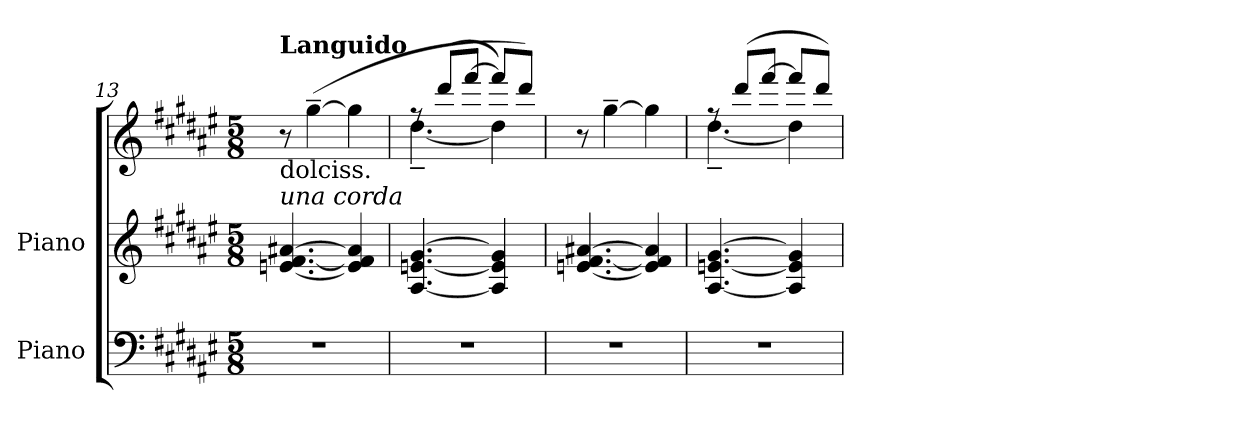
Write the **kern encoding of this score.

**kern	**kern	**kern
*part2	*part1	*part1
*staff3	*staff2	*staff1
*I"Piano	*I"Piano	*
*I'Pno	*I'Pno	*
!!LO:PB:g=z
*clefF4	*clefG2	*clefG2
*k[f#c#g#d#a#e#]	*k[f#c#g#d#a#e#]	*k[f#c#g#d#a#e#]
*M5/8	*M5/8	*M5/8
=13	=13	=13
!	!	!LO:TX:b:t=dolciss.
!	!	!LO:TX:a:B:t=Languido
!	!LO:TX:a:i:t=una corda	!
8%5r	[4.en/ [4.f#/ [4.a#X/	8r
.	.	([4gg#~\
.	4e/] 4f#/] 4a#/]	4gg#\]
=14	=14	=14
*	*	*^
8%5r	[4.A#/ [4.en/ [4.g#/	8rff	[4.dd#~\
.	.	(8ddd#/L	.
.	.	[8fff#/J	.
.	4A#/] 4e/] 4g#/]	8fff#/L]	4dd#\])
.	.	8ddd#/J)	.
*	*	*v	*v
=15	=15	=15
8%5r	[4.en/ [4.f#/ [4.a#X/	8r
.	.	[4gg#~\
.	4e/] 4f#/] 4a#/]	4gg#\]
=16	=16	=16
*	*	*^
8%5r	[4.A#/ [4.en/ [4.g#/	8rff	[4.dd#~\
.	.	(8ddd#/L	.
.	.	[8fff#/J	.
.	4A#/] 4e/] 4g#/]	8fff#/L]	4dd#\]
.	.	8ddd#/J)	.
*	*	*v	*v
=	=	=
*-	*-	*-
